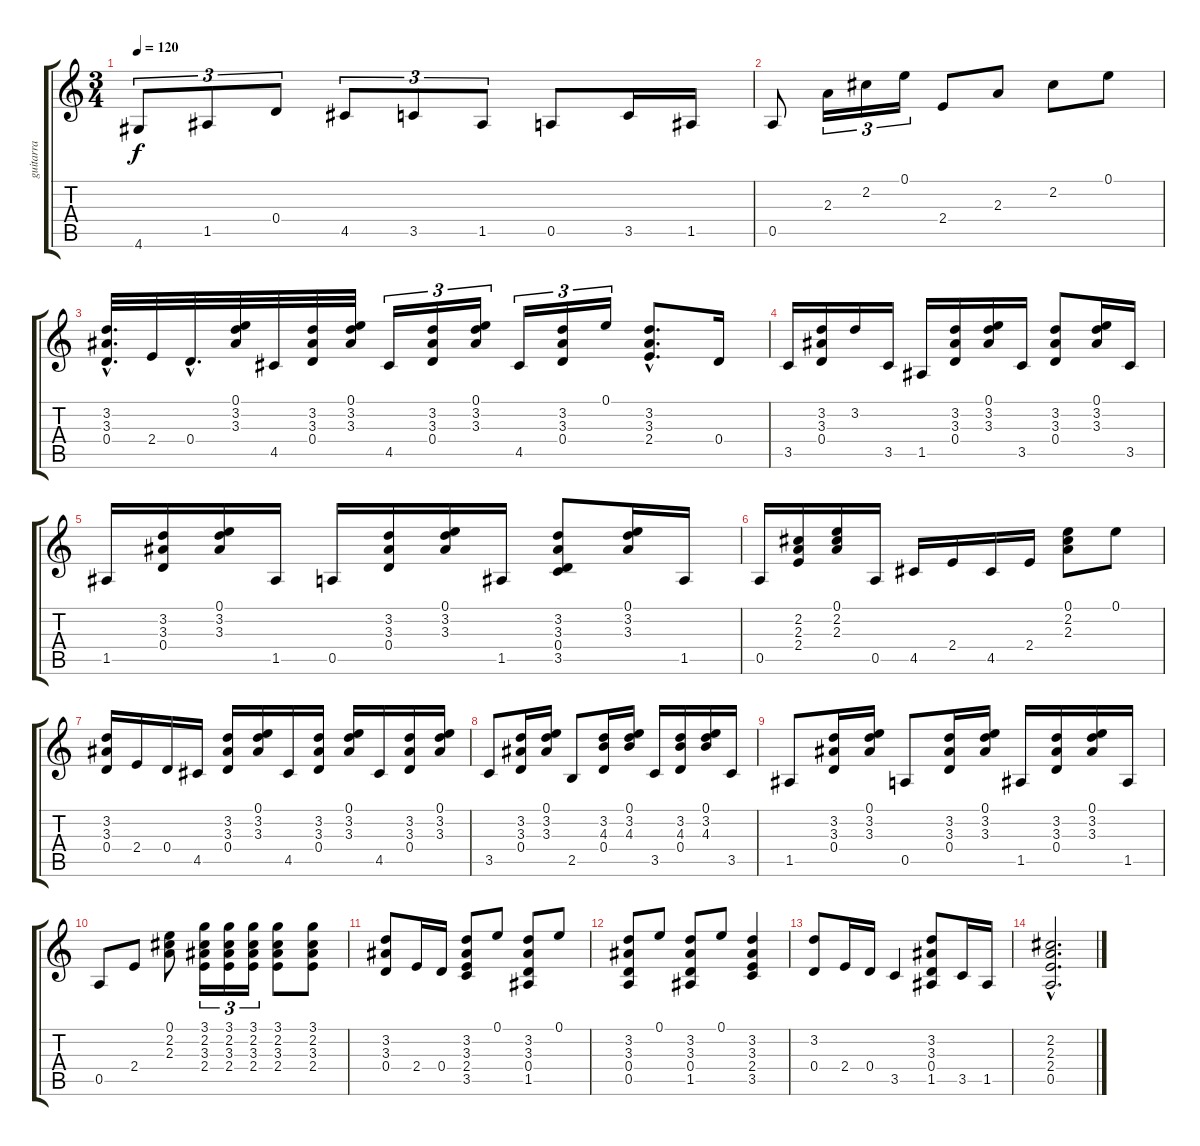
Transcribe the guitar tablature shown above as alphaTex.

\track ("guitarra" "guitarra") {instrument acousticguitarnylon}
\staff {score tabs}
\tuning (E4 B3 G3 D3 A2 E2) {hide}
\ts (3 4)
\tempo 120
\clef g2
\ks c
4.6.8{tu (3 2) dy f} 1.5.8{tu (3 2)} 0.4.8{tu (3 2)} 4.5.8{tu (3 2)} 3.5.8{tu (3 2)} 1.5.8{tu (3 2)} 0.5.8 3.5.16 1.5.16 |
0.5.8 2.3.16{tu (3 2)} 2.2.16{tu (3 2)} 0.1.16{tu (3 2)} 2.4.8 2.3.8 2.2.8 0.1.8 |
(3.2{hac} 3.3{hac} 0.4{hac}).32{d} 2.4.32 0.4{hac}.32{d} (0.1 3.2 3.3).32 4.5.32 (3.2 3.3 0.4).32 (0.1 3.2 3.3).32 4.5.16{tu (3 2)} (3.2 3.3 0.4).16{tu (3 2)} (0.1 3.2 3.3).16{tu (3 2)} 4.5.16{tu (3 2)} (3.2 3.3 0.4).16{tu (3 2)} 0.1.16{tu (3 2)} (3.2{hac} 3.3{hac} 2.4{hac}).8{d} 0.4.16 |
3.5.16 (3.2 3.3 0.4).16 3.2.16 3.5.16 1.5.16 (3.2 3.3 0.4).16 (0.1 3.2 3.3).16 3.5.16 (3.2 3.3 0.4).8 (0.1 3.2 3.3).16 3.5.16 |
1.5.16 (3.2 3.3 0.4).16 (0.1 3.2 3.3).16 1.5.16 0.5.16 (3.2 3.3 0.4).16 (0.1 3.2 3.3).16 1.5.16 (3.2 3.3 0.4 3.5).8 (0.1 3.2 3.3).16 1.5.16 |
0.5.16 (2.2 2.3 2.4).16 (0.1 2.2 2.3).16 0.5.16 4.5.16 2.4.16 4.5.16 2.4.16 (0.1 2.2 2.3).8 0.1.8 |
(3.2 3.3 0.4).16 2.4.16 0.4.16 4.5.16 (3.2 3.3 0.4).16 (0.1 3.2 3.3).16 4.5.16 (3.2 3.3 0.4).16 (0.1 3.2 3.3).16 4.5.16 (3.2 3.3 0.4).16 (0.1 3.2 3.3).16 |
3.5.8 (3.2 3.3 0.4).16 (0.1 3.2 3.3).16 2.5.8 (3.2 4.3 0.4).16 (0.1 3.2 4.3).16 3.5.16 (3.2 4.3 0.4).16 (0.1 3.2 4.3).16 3.5.16 |
1.5.8 (3.2 3.3 0.4).16 (0.1 3.2 3.3).16 0.5.8 (3.2 3.3 0.4).16 (0.1 3.2 3.3).16 1.5.16 (3.2 3.3 0.4).16 (0.1 3.2 3.3).16 1.5.16 |
0.5.8 2.4.8 (0.1 2.2 2.3).8 (3.1 2.2 3.3 2.4).16{tu (3 2)} (3.1 2.2 3.3 2.4).16{tu (3 2)} (3.1 2.2 3.3 2.4).16{tu (3 2)} (3.1 2.2 3.3 2.4).8 (3.1 2.2 3.3 2.4).8 |
(3.2 3.3 0.4).8 2.4.16 0.4.16 (3.2 3.3 2.4 3.5).8 0.1.8 (3.2 3.3 0.4 1.5).8 0.1.8 |
(3.2 3.3 0.4 0.5).8 0.1.8 (3.2 3.3 0.4 1.5).8 0.1.8 (3.2 3.3 2.4 3.5).4 |
(3.2 0.4).8 2.4.16 0.4.16 3.5.4 (3.2 3.3 0.4 1.5).8 3.5.16 1.5.16 |
(2.2{hac} 2.3{hac} 2.4{hac} 0.5{hac}).2{d}
